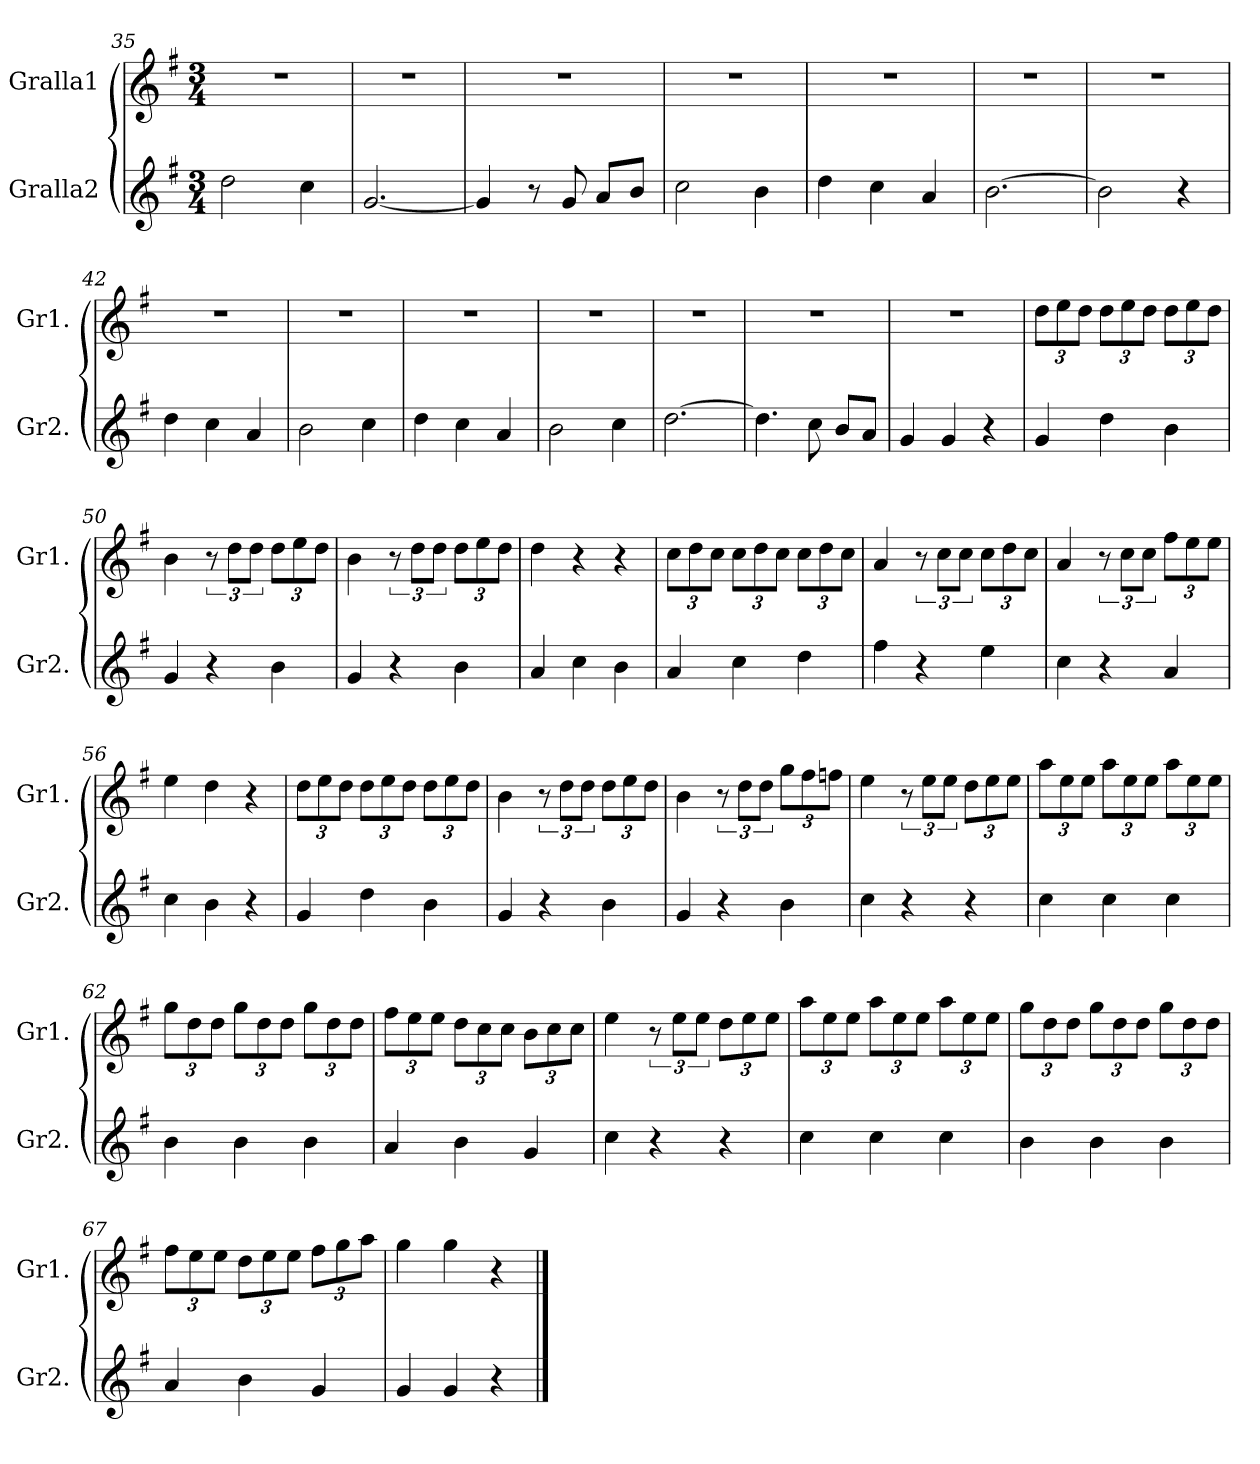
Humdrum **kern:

**kern	**kern
*part2	*part1
*staff2	*staff1
*I"Gralla2	*I"Gralla1
*I'Gr2.	*I'Gr1.
*clefG2	*clefG2
*k[f#]	*k[f#]
*M3/4	*M3/4
=35	=35
2dd\	2.r
4cc\	.
=36	=36
[2.g/	2.r
=37	=37
4g/]	2.r
8r	.
8g/	.
8a/L	.
8b/J	.
=38	=38
2cc\	2.r
4b\	.
=39	=39
4dd\	2.r
4cc\	.
4a/	.
!!LO:PB:g=z
=40	=40
[2.b\	2.r
=41	=41
2b\]	2.r
4r	.
=42	=42
4dd\	2.r
4cc\	.
4a/	.
=43	=43
2b\	2.r
4cc\	.
=44	=44
4dd\	2.r
4cc\	.
4a/	.
=45	=45
2b\	2.r
4cc\	.
=46	=46
[2.dd\	2.r
=47	=47
4.dd\]	2.r
8cc\	.
8b/L	.
8a/J	.
=48	=48
4g/	2.r
4g/	.
4r	.
!!LO:LB:g=z
=49	=49
*	*Xbrackettup
4g/	12dd\L
.	12ee\
.	12dd\J
4dd\	12dd\L
.	12ee\
.	12dd\J
4b\	12dd\L
.	12ee\
.	12dd\J
=50	=50
4g/	4b\
*	*brackettup
4r	12r
.	12dd\L
.	12dd\J
*	*Xbrackettup
4b\	12dd\L
.	12ee\
.	12dd\J
=51	=51
4g/	4b\
*	*brackettup
4r	12r
.	12dd\L
.	12dd\J
*	*Xbrackettup
4b\	12dd\L
.	12ee\
.	12dd\J
=52	=52
4a/	4dd\
4cc\	4r
4b\	4r
=53	=53
4a/	12cc\L
.	12dd\
.	12cc\J
4cc\	12cc\L
.	12dd\
.	12cc\J
4dd\	12cc\L
.	12dd\
.	12cc\J
!!LO:LB:g=z
=54	=54
4ff#\	4a/
*	*brackettup
4r	12r
.	12cc\L
.	12cc\J
*	*Xbrackettup
4ee\	12cc\L
.	12dd\
.	12cc\J
=55	=55
4cc\	4a/
*	*brackettup
4r	12r
.	12cc\L
.	12cc\J
*	*Xbrackettup
4a/	12ff#\L
.	12ee\
.	12ee\J
=56	=56
4cc\	4ee\
4b\	4dd\
4r	4r
=57	=57
4g/	12dd\L
.	12ee\
.	12dd\J
4dd\	12dd\L
.	12ee\
.	12dd\J
4b\	12dd\L
.	12ee\
.	12dd\J
=58	=58
4g/	4b\
*	*brackettup
4r	12r
.	12dd\L
.	12dd\J
*	*Xbrackettup
4b\	12dd\L
.	12ee\
.	12dd\J
!!LO:LB:g=z
=59	=59
4g/	4b\
*	*brackettup
4r	12r
.	12dd\L
.	12dd\J
*	*Xbrackettup
4b\	12gg\L
.	12ff#\
.	12ffn\J
=60	=60
4cc\	4ee\
*	*brackettup
4r	12r
.	12ee\L
.	12ee\J
*	*Xbrackettup
4r	12dd\L
.	12ee\
.	12ee\J
=61	=61
4cc\	12aa\L
.	12ee\
.	12ee\J
4cc\	12aa\L
.	12ee\
.	12ee\J
4cc\	12aa\L
.	12ee\
.	12ee\J
=62	=62
4b\	12gg\L
.	12dd\
.	12dd\J
4b\	12gg\L
.	12dd\
.	12dd\J
4b\	12gg\L
.	12dd\
.	12dd\J
!!LO:LB:g=z
=63	=63
4a/	12ff#\L
.	12ee\
.	12ee\J
4b\	12dd\L
.	12cc\
.	12cc\J
4g/	12b\L
.	12cc\
.	12cc\J
=64	=64
4cc\	4ee\
*	*brackettup
4r	12r
.	12ee\L
.	12ee\J
*	*Xbrackettup
4r	12dd\L
.	12ee\
.	12ee\J
=65	=65
4cc\	12aa\L
.	12ee\
.	12ee\J
4cc\	12aa\L
.	12ee\
.	12ee\J
4cc\	12aa\L
.	12ee\
.	12ee\J
=66	=66
4b\	12gg\L
.	12dd\
.	12dd\J
4b\	12gg\L
.	12dd\
.	12dd\J
4b\	12gg\L
.	12dd\
.	12dd\J
!!LO:LB:g=z
=67	=67
4a/	12ff#\L
.	12ee\
.	12ee\J
4b\	12dd\L
.	12ee\
.	12ee\J
4g/	12ff#\L
.	12gg\
.	12aa\J
=68	=68
4g/	4gg\
4g/	4gg\
4r	4r
==	==
*-	*-
